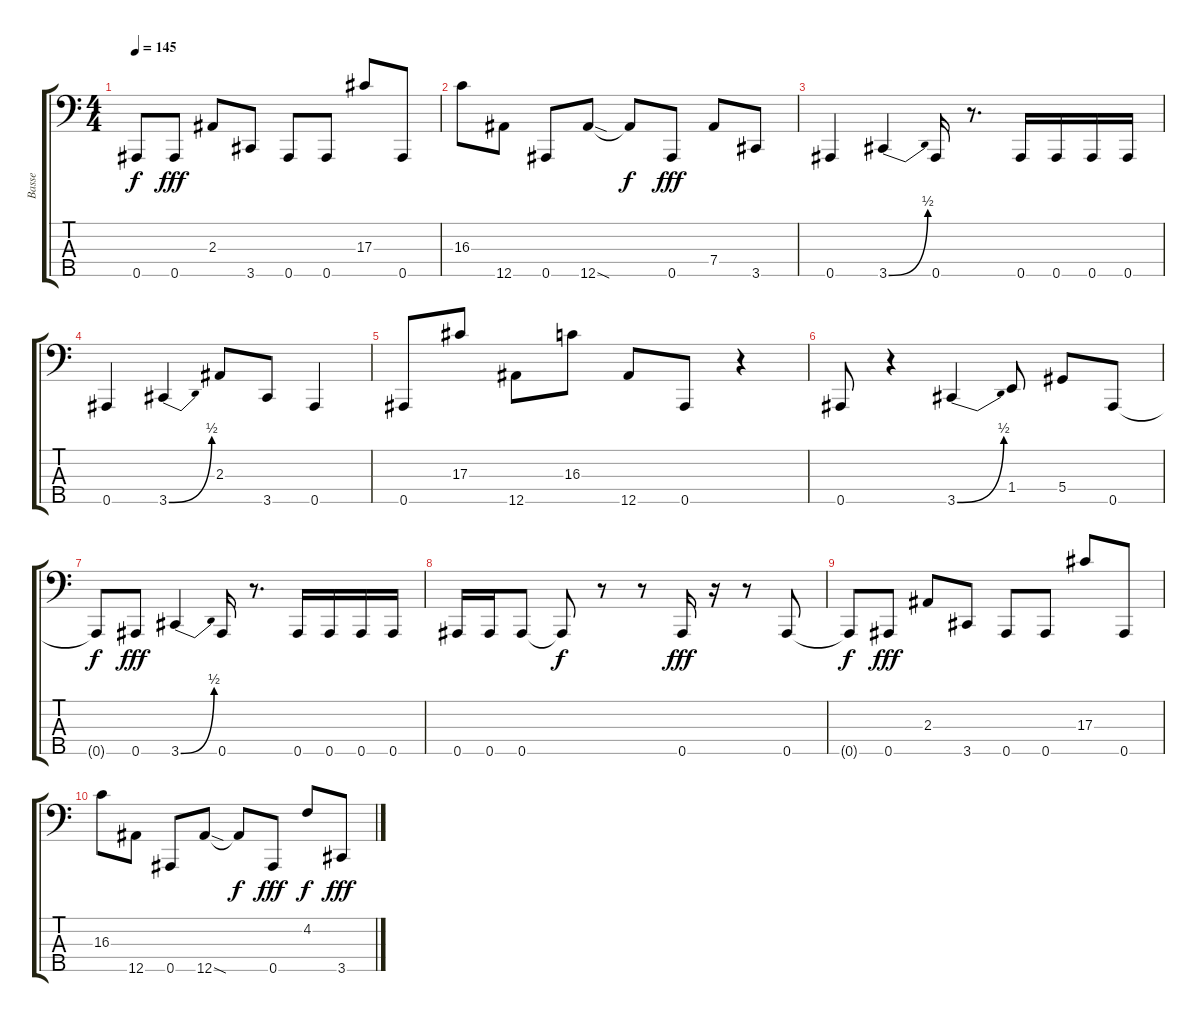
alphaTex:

\track ("Basse" "Basse") {instrument electricbasspick}
\staff {score tabs}
\tuning (Gb2 Db2 Ab1 Eb1 Bb0) {hide}
\ts (4 4)
\tempo 145
\clef f4
\ks c
0.5{t}.8{dy f} 0.5.8{dy fff} 2.3.8 3.5.8 0.5.8 0.5.8 17.3.8 0.5.8 |
16.3.8 12.5.8 0.5.8 12.5{sod}.8 12.5{t}.8{dy f} 0.5.8{dy fff} 7.4.8 3.5.8 |
0.5.4 3.5{be (bend 0 0 60 2)}.4 0.5.16 r.8{d} 0.5.16 0.5.16 0.5.16 0.5.16 |
0.5.4 3.5{be (bend 0 0 60 2)}.4 2.3.8 3.5.8 0.5.4 |
0.5.8 17.3.8 12.5.8 16.3.8 12.5.8 0.5.8 r.4 |
0.5.8 r.4 3.5{be (bend 0 0 60 2)}.4 1.4.8 5.4.8 0.5.8 |
0.5{t}.8{dy f} 0.5.8{dy fff} 3.5{be (bend 0 0 60 2)}.4 0.5.16 r.8{d} 0.5.16 0.5.16 0.5.16 0.5.16 |
0.5.16 0.5.16 0.5.8 0.5{t}.8{dy f} r.8 r.8 0.5.16{dy fff} r.16 r.8 0.5.8 |
0.5{t}.8{dy f} 0.5.8{dy fff} 2.3.8 3.5.8 0.5.8 0.5.8 17.3.8 0.5.8 |
16.3.8 12.5.8 0.5.8 12.5{sod}.8 12.5{t}.8{dy f} 0.5.8{dy fff} 4.2.8{dy f} 3.5.8{dy fff}
